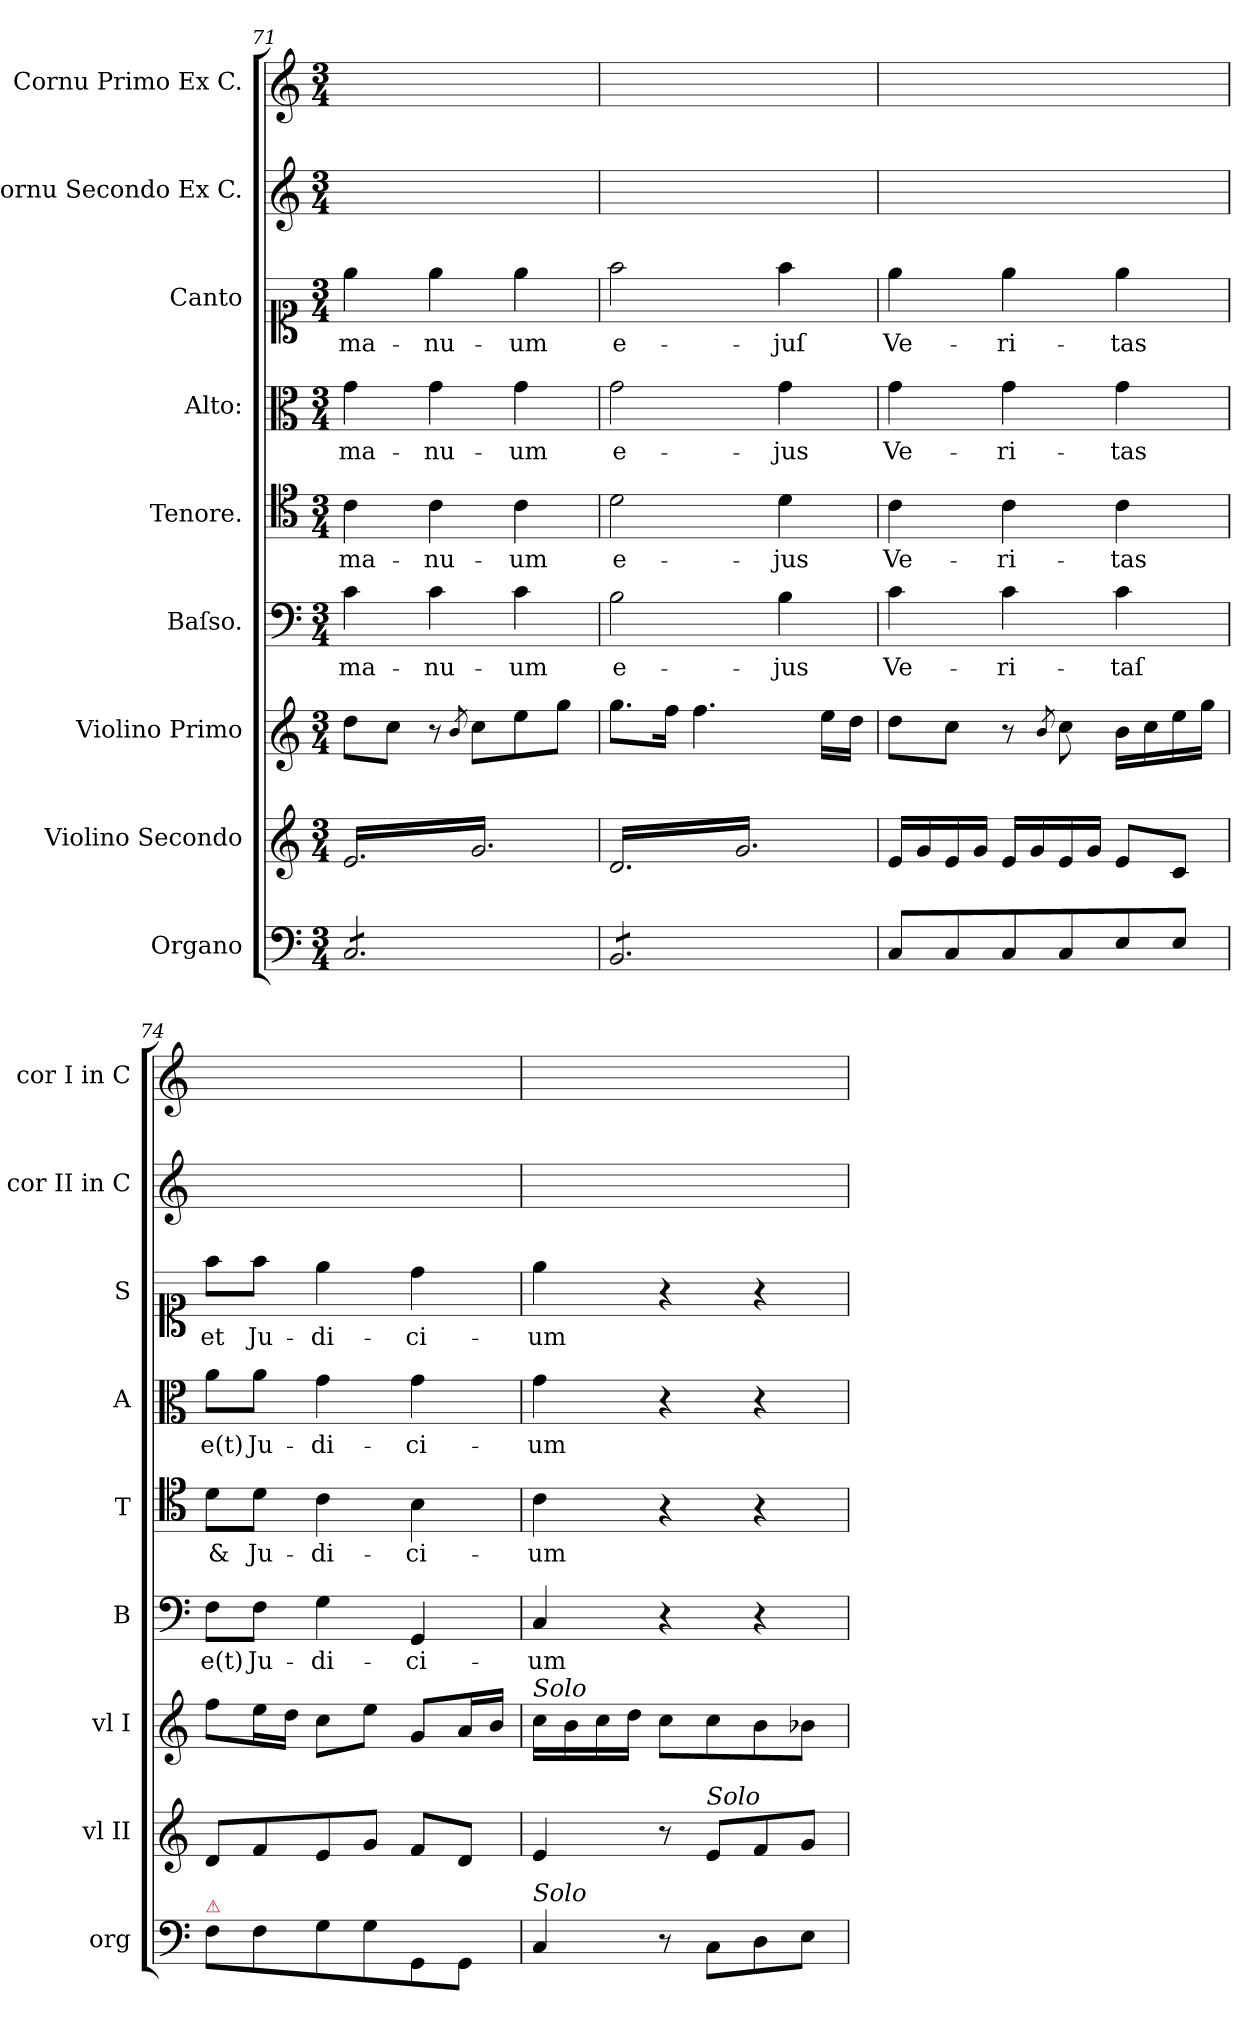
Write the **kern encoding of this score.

**kern	**kern	**kern	**kern	**text	**kern	**text	**kern	**text	**kern	**text	**kern	**kern
*part9	*part8	*part7	*part6	*part6	*part5	*part5	*part4	*part4	*part3	*part3	*part2	*part1
*staff9	*staff8	*staff7	*staff6	*staff6	*staff5	*staff5	*staff4	*staff4	*staff3	*staff3	*staff2	*staff1
*I"Organo	*I"Violino Secondo	*I"Violino Primo	*I"Baſso.	*	*I"Tenore.	*	*I"Alto:	*	*I"Canto	*	*I"Cornu Secondo Ex C.	*I"Cornu Primo Ex C.
*I'org	*I'vl II	*I'vl I	*I'B	*	*I'T	*	*I'A	*	*I'S	*	*I'cor II in C	*I'cor I in C
*clefF4	*clefG2	*clefG2	*clefF4	*	*clefC4	*	*clefC3	*	*clefC1	*	*clefG2	*clefG2
*k[]	*k[]	*k[]	*k[]	*	*k[]	*	*k[]	*	*k[]	*	*k[]	*k[]
*C:	*C:	*C:	*C:	*	*C:	*	*C:	*	*C:	*	*C:	*C:
*M3/4	*M3/4	*M3/4	*M3/4	*	*M3/4	*	*M3/4	*	*M3/4	*	*M3/4	*M3/4
=71	=71	=71	=71	=71	=71	=71	=71	=71	=71	=71	=71	=71
*tremolo	*	*	*	*	*	*	*	*	*	*	*	*
*	*tremolo	*	*	*	*	*	*	*	*	*	*	*
8C/L	16e/LL	8dd\L	4c\	ma-	4c\	ma-	4g\	ma-	4ee\	ma-	2.ryy	2.ryy
.	16g/	.	.	.	.	.	.	.	.	.	.	.
8C/	16e/	8cc\J	.	.	.	.	.	.	.	.	.	.
.	16g/	.	.	.	.	.	.	.	.	.	.	.
8C/	16e/	8r	4c\	-nu-	4c\	-nu-	4g\	-nu-	4ee\	-nu-	.	.
.	16g/	.	.	.	.	.	.	.	.	.	.	.
.	.	8qb/	.	.	.	.	.	.	.	.	.	.
8C/	16e/	8cc\L	.	.	.	.	.	.	.	.	.	.
.	16g/	.	.	.	.	.	.	.	.	.	.	.
8C/	16e/	8ee\	4c\	-um	4c\	-um	4g\	-um	4ee\	-um	.	.
.	16g/	.	.	.	.	.	.	.	.	.	.	.
8C/J	16e/	8gg\J	.	.	.	.	.	.	.	.	.	.
.	16g/JJ	.	.	.	.	.	.	.	.	.	.	.
=72	=72	=72	=72	=72	=72	=72	=72	=72	=72	=72	=72	=72
8BB/L	16d/LL	8.gg\L	2B\	e-	2d\	e-	2g\	e-	2ff\	e-	2.ryy	2.ryy
.	16g/	.	.	.	.	.	.	.	.	.	.	.
8BB/	16d/	.	.	.	.	.	.	.	.	.	.	.
.	16g/	16ff\Jk	.	.	.	.	.	.	.	.	.	.
8BB/	16d/	4.ff\	.	.	.	.	.	.	.	.	.	.
.	16g/	.	.	.	.	.	.	.	.	.	.	.
8BB/	16d/	.	.	.	.	.	.	.	.	.	.	.
.	16g/	.	.	.	.	.	.	.	.	.	.	.
8BB/	16d/	.	4B\	-jus	4d\	-jus	4g\	-jus	4ff\	-juſ	.	.
.	16g/	.	.	.	.	.	.	.	.	.	.	.
8BB/J	16d/	16ee\LL	.	.	.	.	.	.	.	.	.	.
*Xtremolo	*	*	*	*	*	*	*	*	*	*	*	*
.	16g/JJ	16dd\JJ	.	.	.	.	.	.	.	.	.	.
*	*Xtremolo	*	*	*	*	*	*	*	*	*	*	*
=73	=73	=73	=73	=73	=73	=73	=73	=73	=73	=73	=73	=73
8C/L	16e/LL	8dd\L	4c\	Ve-	4c\	Ve-	4g\	Ve-	4ee\	Ve-	2.ryy	2.ryy
.	16g/	.	.	.	.	.	.	.	.	.	.	.
8C/	16e/	8cc\J	.	.	.	.	.	.	.	.	.	.
.	16g/JJ	.	.	.	.	.	.	.	.	.	.	.
8C/	16e/LL	8r	4c\	-ri-	4c\	-ri-	4g\	-ri-	4ee\	-ri-	.	.
.	16g/	.	.	.	.	.	.	.	.	.	.	.
.	.	8qb	.	.	.	.	.	.	.	.	.	.
8C/	16e/	8cc\	.	.	.	.	.	.	.	.	.	.
.	16g/JJ	.	.	.	.	.	.	.	.	.	.	.
8E/	8e/L	16b\LL	4c\	-taſ	4c\	-tas	4g\	-tas	4ee\	-tas	.	.
.	.	16cc\	.	.	.	.	.	.	.	.	.	.
8E/J	8c/J	16ee\	.	.	.	.	.	.	.	.	.	.
.	.	16gg\JJ	.	.	.	.	.	.	.	.	.	.
=74	=74	=74	=74	=74	=74	=74	=74	=74	=74	=74	=74	=74
!LO:TX:a:color=crimson:t=⚠	!	!	!	!	!	!	!	!	!	!	!	!
8F\L	8d/L	8ff\L	8F\L	e(t)	8d\L	&	8a\L	e(t)	8ff\L	et	2.ryy	2.ryy
8F\	8f/	16ee\L	8F\J	Ju-	8d\J	Ju-	8a\J	Ju-	8ff\J	Ju-	.	.
.	.	16dd\JJ	.	.	.	.	.	.	.	.	.	.
8G\	8e/	8cc\L	4G\	-di-	4c\	-di-	4g\	-di-	4ee\	-di-	.	.
8G\	8g/J	8ee\J	.	.	.	.	.	.	.	.	.	.
8GG/	8f/L	8g/L	4GG/	-ci-	4B\	-ci-	4g\	-ci-	4dd\	-ci-	.	.
8GG/J	8d/J	16a/L	.	.	.	.	.	.	.	.	.	.
.	.	16b/JJ	.	.	.	.	.	.	.	.	.	.
=75	=75	=75	=75	=75	=75	=75	=75	=75	=75	=75	=75	=75
!	!	!LO:TX:a:i:t=Solo	!	!	!	!	!	!	!	!	!	!
!LO:TX:a:i:t=Solo	!	!	!	!	!	!	!	!	!	!	!	!
4C/	4e/	16cc\LL	4C/	-um	4c\	-um	4g\	-um	4ee\	-um	2.ryy	2.ryy
.	.	16b\	.	.	.	.	.	.	.	.	.	.
.	.	16cc\	.	.	.	.	.	.	.	.	.	.
.	.	16dd\JJ	.	.	.	.	.	.	.	.	.	.
8r	8r	8cc\L	4r	.	4r	.	4r	.	4r	.	.	.
!	!LO:TX:a:i:t=Solo	!	!	!	!	!	!	!	!	!	!	!
8C\L	8e/L	8cc\	.	.	.	.	.	.	.	.	.	.
8D\	8f/	8b\	4r	.	4r	.	4r	.	4r	.	.	.
8E\J	8g/J	8b-X\J	.	.	.	.	.	.	.	.	.	.
=	=	=	=	=	=	=	=	=	=	=	=	=
*-	*-	*-	*-	*-	*-	*-	*-	*-	*-	*-	*-	*-
